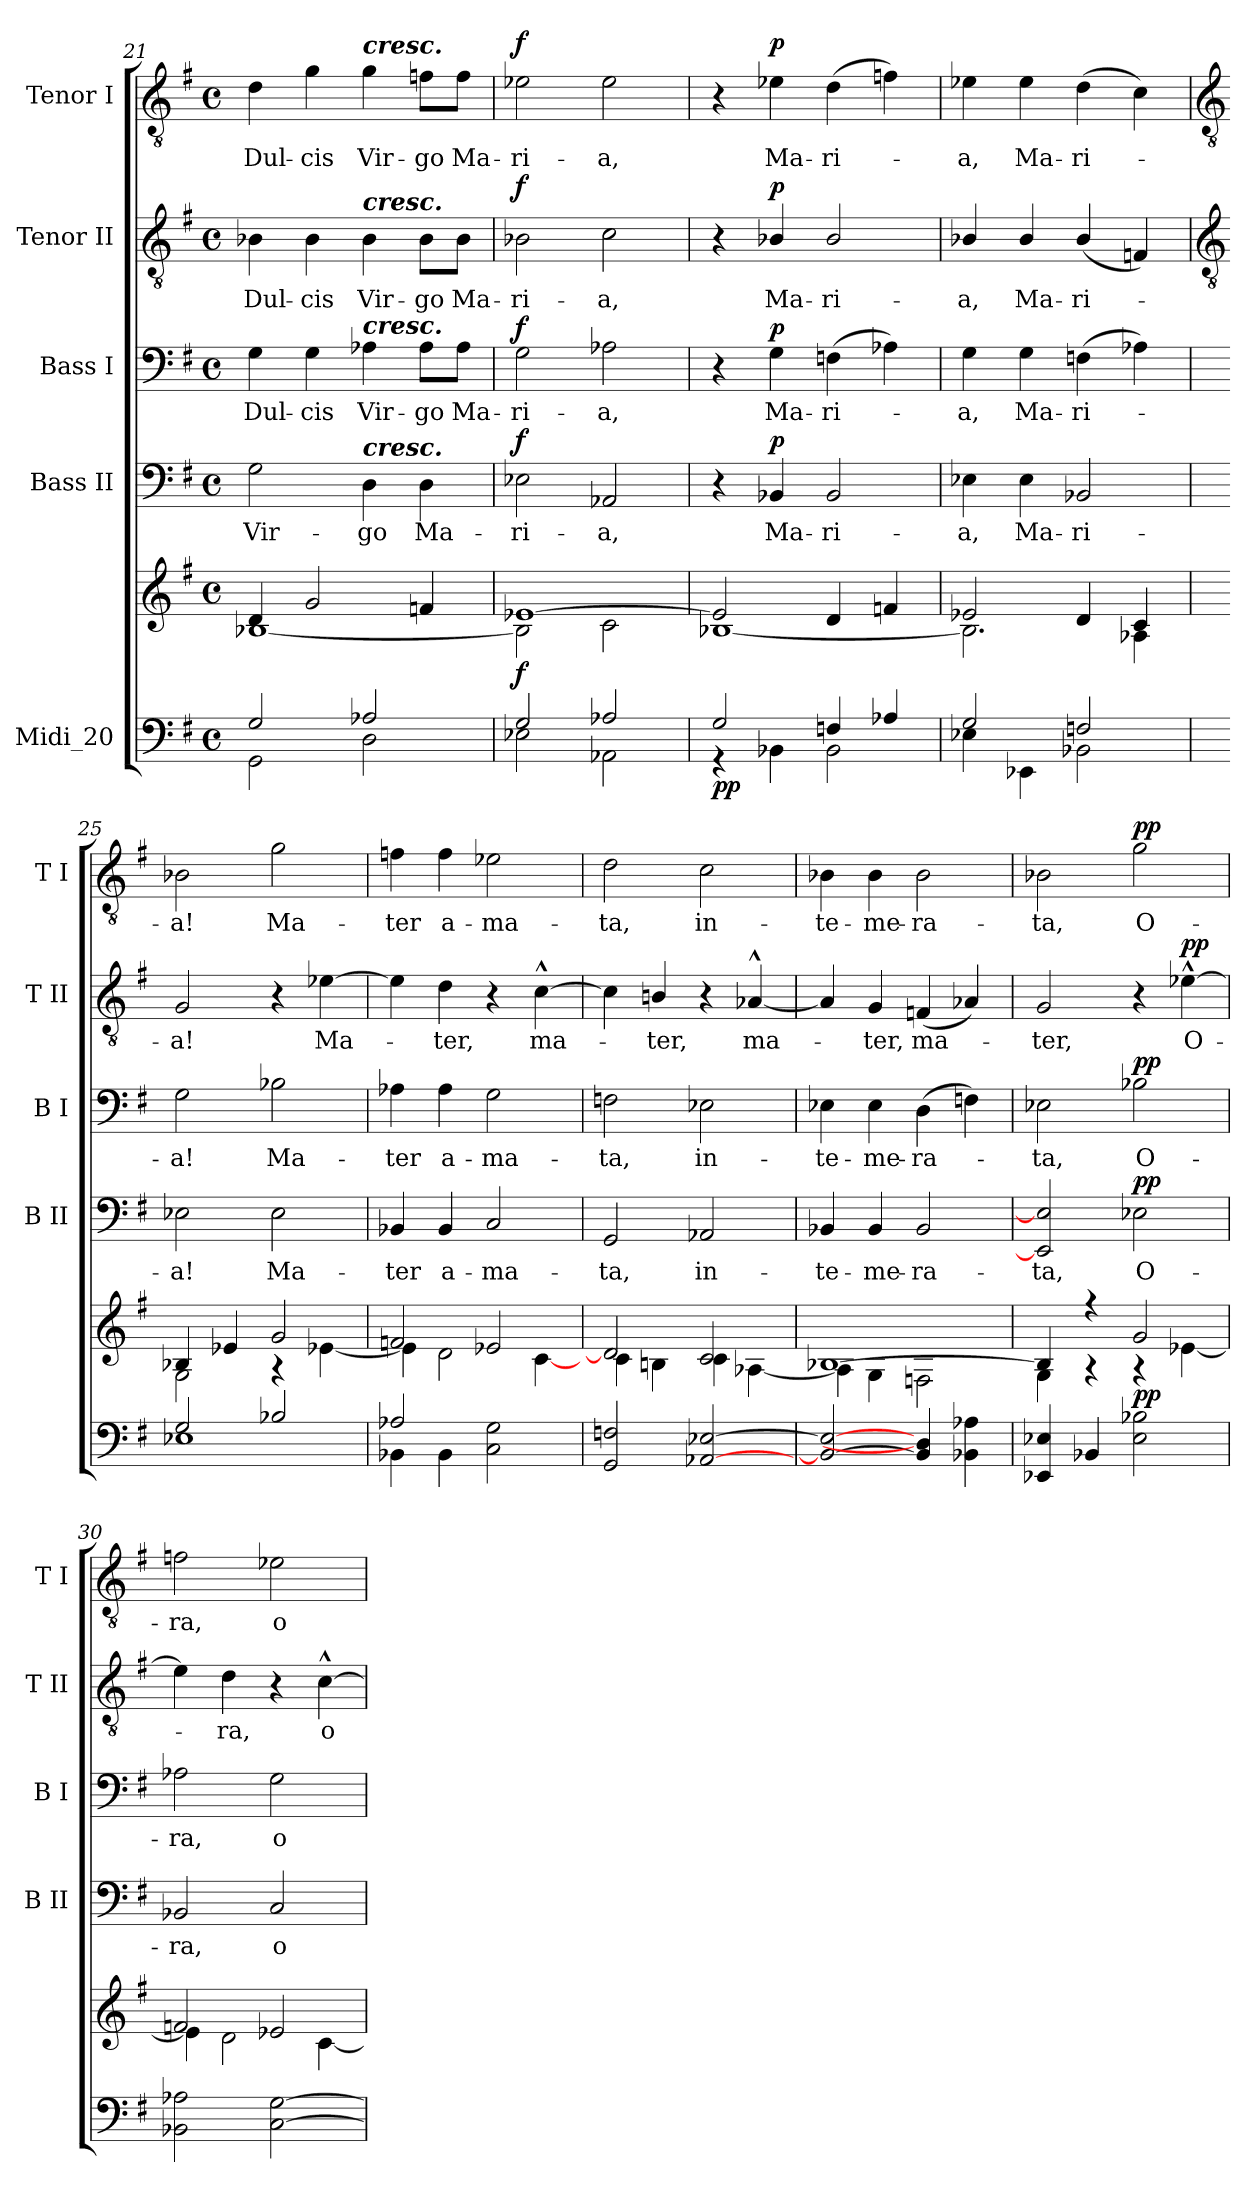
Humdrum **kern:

**kern	**kern	**dynam	**kern	**text	**dynam	**kern	**text	**dynam	**kern	**text	**dynam	**kern	**text	**dynam
*part5	*part5	*part5	*part4	*part4	*part4	*part3	*part3	*part3	*part2	*part2	*part2	*part1	*part1	*part1
*staff6	*staff5	*staff5/6	*staff4	*staff4	*staff4	*staff3	*staff3	*staff3	*staff2	*staff2	*staff2	*staff1	*staff1	*staff1
*I"Midi_20	*	*	*I"Bass II	*	*	*I"Bass I	*	*	*I"Tenor II	*	*	*I"Tenor I	*	*
*	*	*	*I'B II	*	*	*I'B I	*	*	*I'T II	*	*	*I'T I	*	*
*clefF4	*clefG2	*	*clefF4	*	*	*clefF4	*	*	*clefGv2	*	*	*clefGv2	*	*
*k[f#]	*k[f#]	*	*k[f#]	*	*	*k[f#]	*	*	*k[f#]	*	*	*k[f#]	*	*
*G:	*G:	*	*G:	*	*	*G:	*	*	*G:	*	*	*G:	*	*
*M4/4	*M4/4	*	*M4/4	*	*	*M4/4	*	*	*M4/4	*	*	*M4/4	*	*
*met(c)	*met(c)	*	*met(c)	*	*	*met(c)	*	*	*met(c)	*	*	*met(c)	*	*
=21	=21	=21	=21	=21	=21	=21	=21	=21	=21	=21	=21	=21	=21	=21
*^	*^	*	*	*	*	*	*	*	*	*	*	*	*	*
!	!	!	!	!	!	!LO:LY:b	!	!	!LO:LY:b	!	!	!LO:LY:b	!	!	!LO:LY:b	!
2G/	2GG\	4d/	[1B-X\	.	2G	Vir-	.	4G	Dul-	.	4B-X	Dul-	.	4d	Dul-	.
!	!	!	!	!	!	!	!	!	!LO:LY:b	!	!	!LO:LY:b	!	!	!LO:LY:b	!
.	.	2g/	.	.	.	.	.	4G	-cis	.	4B-	-cis	.	4g	-cis	.
!	!	!	!	!	!	!	!	!	!	!	!	!	!	!LO:TX:a:Bi:t=cresc.	!	!
!	!	!	!	!	!	!	!	!	!	!	!LO:TX:a:Bi:t=cresc.	!	!	!	!	!
!	!	!	!	!	!	!	!	!LO:TX:a:Bi:t=cresc.	!	!	!	!	!	!	!	!
!	!	!	!	!	!LO:TX:a:Bi:t=cresc.	!	!	!	!	!	!	!	!	!	!	!
!	!	!	!	!	!	!LO:LY:b	!	!	!LO:LY:b	!	!	!LO:LY:b	!	!	!LO:LY:b	!
2A-X/	2D\	.	.	.	4D	-go	.	4A-X	Vir-	.	4B-	Vir-	.	4g	Vir-	.
!	!	!	!	!	!	!LO:LY:b	!	!	!LO:LY:b	!	!	!LO:LY:b	!	!	!LO:LY:b	!
.	.	4fn/	.	.	4D	Ma-	.	8A-\L	-go	.	8B-\L	-go	.	8fn\L	-go	.
!	!	!	!	!	!	!	!	!	!LO:LY:b	!	!	!LO:LY:b	!	!	!LO:LY:b	!
.	.	.	.	.	.	.	.	8A-\J	Ma-	.	8B-\J	Ma-	.	8f\J	Ma-	.
=22	=22	=22	=22	=22	=22	=22	=22	=22	=22	=22	=22	=22	=22	=22	=22	=22
!	!	!	!	!LO:DY:a=2	!	!LO:LY:b	!LO:DY:b	!	!LO:LY:b	!LO:DY:b	!	!LO:LY:b	!LO:DY:b	!	!LO:LY:b	!LO:DY:b
2G/	2E-X\	[1e-X/	2B-\]	f	2E-X	ri-	f	2G	ri-	f	2B-X	ri-	f	2e-X	ri-	f
!	!	!	!	!	!	!LO:LY:b	!	!	!LO:LY:b	!	!	!LO:LY:b	!	!	!LO:LY:b	!
2A-X/	2AA-X\	.	2c\	.	2AA-X	-a,	.	2A-X	-a,	.	2c	-a,	.	2e-	-a,	.
=23	=23	=23	=23	=23	=23	=23	=23	=23	=23	=23	=23	=23	=23	=23	=23	=23
!	!	!	!	!LO:DY:b=2	!	!	!	!	!	!	!	!	!	!	!	!
!	!	!	!	!LO:DY:n=1:b	!	!	!	!	!	!	!	!	!	!	!	!
2G/	4r	2e-/]	[1B-X\	p p	4r	.	.	4r	.	.	4r	.	.	4r	.	.
!	!	!	!	!	!	!LO:LY:b	!LO:DY:b	!	!LO:LY:b	!LO:DY:b	!	!LO:LY:b	!LO:DY:b	!	!LO:LY:b	!LO:DY:b
.	4BB-X\	.	.	.	4BB-X	Ma-	p	4G	Ma-	p	4B-X/	Ma-	p	4e-X	Ma-	p
!	!	!	!	!	!	!LO:LY:b	!	!	!LO:LY:b	!	!	!LO:LY:b	!	!	!LO:LY:b	!
4Fn/	2BB-\	4d/	.	.	2BB-	-ri-	.	(>4Fn	-ri-	.	2B-/	-ri-	.	(>4d	-ri-	.
4A-X/	.	4fn/	.	.	.	.	.	4A-X)	.	.	.	.	.	4fn)	.	.
=24	=24	=24	=24	=24	=24	=24	=24	=24	=24	=24	=24	=24	=24	=24	=24	=24
!	!	!	!	!	!	!LO:LY:b	!	!	!LO:LY:b	!	!	!LO:LY:b	!	!	!LO:LY:b	!
2G/	4E-X\	2e-X/	2.B-\]	.	4E-X	-a,	.	4G	a,	.	4B-X/	-a,	.	4e-X	a,	.
!	!	!	!	!	!	!LO:LY:b	!	!	!LO:LY:b	!	!	!LO:LY:b	!	!	!LO:LY:b	!
.	4EE-X\	.	.	.	4E-	Ma-	.	4G	Ma-	.	4B-/	Ma-	.	4e-	Ma-	.
!	!	!	!	!	!	!LO:LY:b	!	!	!LO:LY:b	!	!	!LO:LY:b	!	!	!LO:LY:b	!
2Fn/	2BB-X\	4d/	.	.	2BB-X	-ri-	.	(>4Fn	-ri-	.	(<4B-/	-ri-	.	(>4d	-ri-	.
.	.	4c/	4A-X\	.	.	.	.	4A-X)	.	.	4Fn)	.	.	4c)	.	.
!!LO:LB:g=z
=25	=25	=25	=25	=25	=25	=25	=25	=25	=25	=25	=25	=25	=25	=25	=25	=25
*	*	*	*	*	*	*	*	*	*	*	*clefGv2	*	*	*clefGv2	*	*
!	!	!	!	!	!	!LO:LY:b	!	!	!LO:LY:b	!	!	!LO:LY:b	!	!	!LO:LY:b	!
2G/	1E-X\	4B-X/	2G\	.	2E-X	-a!	.	2G	a!	.	2G	a!	.	2B-X	a!	.
.	.	4e-X/	.	.	.	.	.	.	.	.	.	.	.	.	.	.
!	!	!	!	!	!	!LO:LY:b	!	!	!LO:LY:b	!	!	!	!	!	!LO:LY:b	!
2B-X/	.	2g/	4r	.	2E-	Ma-	.	2B-X	Ma-	.	4r	.	.	2g	Ma-	.
!	!	!	!	!	!	!	!	!	!	!	!	!LO:LY:b	!	!	!	!
.	.	.	[4e-X\	.	.	.	.	.	.	.	[4e-X	Ma-	.	.	.	.
=26	=26	=26	=26	=26	=26	=26	=26	=26	=26	=26	=26	=26	=26	=26	=26	=26
!	!	!	!	!	!	!LO:LY:b	!	!	!LO:LY:b	!	!	!	!	!	!LO:LY:b	!
2A-X/	4BB-X\	2fn/	4e-\]	.	4BB-X	-ter	.	4A-X	-ter	.	4e-]	.	.	4fn	-ter	.
!	!	!	!	!	!	!LO:LY:b	!	!	!LO:LY:b	!	!	!LO:LY:b	!	!	!LO:LY:b	!
.	4BB-\	.	2d\	.	4BB-	a-	.	4A-	a-	.	4d	ter,	.	4f	a-	.
!	!	!	!	!	!	!LO:LY:b	!	!	!LO:LY:b	!	!	!	!	!	!LO:LY:b	!
2C\ 2G\	2ryy	2e-X/	.	.	2C	-ma-	.	2G	-ma-	.	4r	.	.	2e-X	-ma-	.
!	!	!	!	!	!	!	!	!	!	!	!	!LO:LY:b	!	!	!	!
.	.	.	[4c\	.	.	.	.	.	.	.	[4c^^	ma-	.	.	.	.
=27	=27	=27	=27	=27	=27	=27	=27	=27	=27	=27	=27	=27	=27	=27	=27	=27
!	!	!	!	!	!	!LO:LY:b	!	!	!LO:LY:b	!	!	!	!	!	!LO:LY:b	!
2GG/ 2Fn/	1ryy	2d/]	4c\	.	2GG	-ta,	.	2Fn	-ta,	.	4c]	.	.	2d	-ta,	.
!	!	!	!	!	!	!	!	!	!	!	!	!LO:LY:b	!	!	!	!
.	.	.	4Bn\	.	.	.	.	.	.	.	4Bn/	ter,	.	.	.	.
!	!	!	!	!	!	!LO:LY:b	!	!	!LO:LY:b	!	!	!	!	!	!LO:LY:b	!
[2AA-X/ [2E-X/	.	2c/	4c\	.	2AA-X	in-	.	2E-X	in-	.	4r	.	.	2c	in-	.
!	!	!	!	!	!	!	!	!	!	!	!	!LO:LY:b	!	!	!	!
.	.	.	[4A-X\	.	.	.	.	.	.	.	[4A-X^^	ma-	.	.	.	.
=28	=28	=28	=28	=28	=28	=28	=28	=28	=28	=28	=28	=28	=28	=28	=28	=28
!	!	!	!	!	!	!LO:LY:b	!	!	!LO:LY:b	!	!	!	!	!	!LO:LY:b	!
2BB-/_ 2E-/_	1ryy	[1B-X/	4A-\]	.	4BB-X	-te-	.	4E-X	-te-	.	4A-]	.	.	4B-X	-te-	.
!	!	!	!	!	!	!LO:LY:b	!	!	!LO:LY:b	!	!	!LO:LY:b	!	!	!LO:LY:b	!
.	.	.	4G\	.	4BB-	-me-	.	4E-	-me-	.	4G	ter,	.	4B-	-me-	.
!	!	!	!	!	!	!LO:LY:b	!	!	!LO:LY:b	!	!	!LO:LY:b	!	!	!LO:LY:b	!
4BB-/] 4D/]	.	.	2Fn\	.	2BB-	-ra-	.	(>4D	-ra-	.	(<4Fn	ma-	.	2B-	-ra-	.
4BB-\ 4A-X\	.	.	.	.	.	.	.	4Fn)	.	.	4A-)	.	.	.	.	.
=29	=29	=29	=29	=29	=29	=29	=29	=29	=29	=29	=29	=29	=29	=29	=29	=29
!	!	!	!	!	!	!LO:LY:b	!	!	!LO:LY:b	!	!	!LO:LY:b	!	!	!LO:LY:b	!
4EE-X/ 4E-X/	1ryy	4B-/]	4G\	.	2EE-] 2E-]	-ta,	.	2E-X	ta,	.	2G	ter,	.	2B-X	-ta,	.
4BB-X/	.	4r	4r	.	.	.	.	.	.	.	.	.	.	.	.	.
!	!	!	!	!LO:DY:b	!	!LO:LY:b	!LO:DY:b	!	!LO:LY:b	!LO:DY:b	!	!	!	!	!LO:LY:b	!LO:DY:b
2E-\ 2B-X\	.	2g/	4r	pp	2E-	O-	pp	2B-X	O-	pp	4r	.	.	2g	O-	pp
!	!	!	!	!	!	!	!	!	!	!	!	!LO:LY:b	!LO:DY:b	!	!	!
.	.	.	[4e-X\	.	.	.	.	.	.	.	[4e-X^^	O-	pp	.	.	.
=30	=30	=30	=30	=30	=30	=30	=30	=30	=30	=30	=30	=30	=30	=30	=30	=30
!	!	!	!	!	!	!LO:LY:b	!	!	!LO:LY:b	!	!	!	!	!	!LO:LY:b	!
2BB-X\ 2A-X\	1ryy	2fn/	4e-\]	.	2BB-X	-ra,	.	2A-X	-ra,	.	4e-]	.	.	2fn	-ra,	.
!	!	!	!	!	!	!	!	!	!	!	!	!LO:LY:b	!	!	!	!
.	.	.	2d\	.	.	.	.	.	.	.	4d	ra,	.	.	.	.
!	!	!	!	!	!	!LO:LY:b	!	!	!LO:LY:b	!	!	!	!	!	!LO:LY:b	!
[2C\ [2G\	.	2e-X/	.	.	2C	o-	.	2G	o-	.	4r	.	.	2e-X	o-	.
!	!	!	!	!	!	!	!	!	!	!	!	!LO:LY:b	!	!	!	!
.	.	.	[4c\	.	.	.	.	.	.	.	[4c^^	o-	.	.	.	.
*v	*v	*	*	*	*	*	*	*	*	*	*	*	*	*	*	*
*	*v	*v	*	*	*	*	*	*	*	*	*	*	*	*	*
=	=	=	=	=	=	=	=	=	=	=	=	=	=	=
*-	*-	*-	*-	*-	*-	*-	*-	*-	*-	*-	*-	*-	*-	*-
